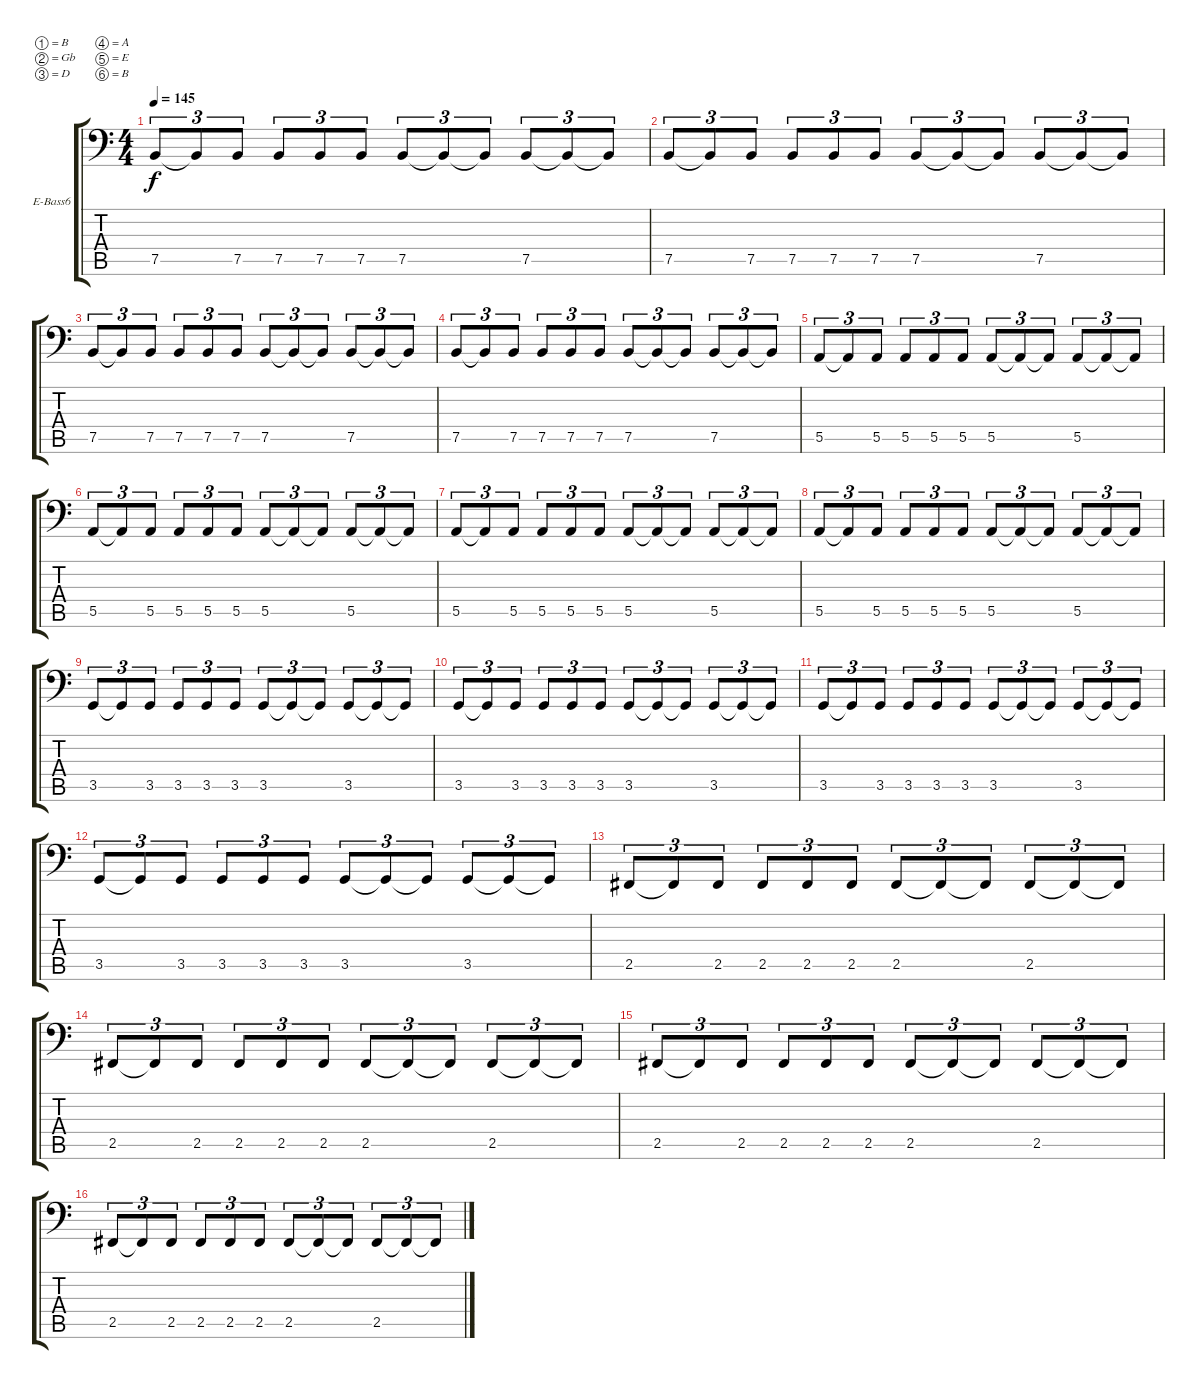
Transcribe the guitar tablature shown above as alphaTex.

\bracketExtendMode groupsimilarinstruments
\firstSystemTrackNameOrientation horizontal
\otherSystemsTrackNameOrientation horizontal
\track ("TED LUNDSTROM" "E-Bass6") {instrument electricbasspick}
\staff {score tabs}
\tuning (B2 Gb2 D2 A1 E1 B0)
\ts (4 4)
\tempo 145
\clef f4
\ks c
7.5.8{tu (3 2) dy f} 7.5{t}.8{tu (3 2)} 7.5.8{tu (3 2)} 7.5.8{tu (3 2)} 7.5.8{tu (3 2)} 7.5.8{tu (3 2)} 7.5.8{tu (3 2)} 7.5{t}.8{tu (3 2)} 7.5{t}.8{tu (3 2)} 7.5.8{tu (3 2)} 7.5{t}.8{tu (3 2)} 7.5{t}.8{tu (3 2)} |
7.5.8{tu (3 2)} 7.5{t}.8{tu (3 2)} 7.5.8{tu (3 2)} 7.5.8{tu (3 2)} 7.5.8{tu (3 2)} 7.5.8{tu (3 2)} 7.5.8{tu (3 2)} 7.5{t}.8{tu (3 2)} 7.5{t}.8{tu (3 2)} 7.5.8{tu (3 2)} 7.5{t}.8{tu (3 2)} 7.5{t}.8{tu (3 2)} |
7.5.8{tu (3 2)} 7.5{t}.8{tu (3 2)} 7.5.8{tu (3 2)} 7.5.8{tu (3 2)} 7.5.8{tu (3 2)} 7.5.8{tu (3 2)} 7.5.8{tu (3 2)} 7.5{t}.8{tu (3 2)} 7.5{t}.8{tu (3 2)} 7.5.8{tu (3 2)} 7.5{t}.8{tu (3 2)} 7.5{t}.8{tu (3 2)} |
7.5.8{tu (3 2)} 7.5{t}.8{tu (3 2)} 7.5.8{tu (3 2)} 7.5.8{tu (3 2)} 7.5.8{tu (3 2)} 7.5.8{tu (3 2)} 7.5.8{tu (3 2)} 7.5{t}.8{tu (3 2)} 7.5{t}.8{tu (3 2)} 7.5.8{tu (3 2)} 7.5{t}.8{tu (3 2)} 7.5{t}.8{tu (3 2)} |
5.5.8{tu (3 2)} 5.5{t}.8{tu (3 2)} 5.5.8{tu (3 2)} 5.5.8{tu (3 2)} 5.5.8{tu (3 2)} 5.5.8{tu (3 2)} 5.5.8{tu (3 2)} 5.5{t}.8{tu (3 2)} 5.5{t}.8{tu (3 2)} 5.5.8{tu (3 2)} 5.5{t}.8{tu (3 2)} 5.5{t}.8{tu (3 2)} |
5.5.8{tu (3 2)} 5.5{t}.8{tu (3 2)} 5.5.8{tu (3 2)} 5.5.8{tu (3 2)} 5.5.8{tu (3 2)} 5.5.8{tu (3 2)} 5.5.8{tu (3 2)} 5.5{t}.8{tu (3 2)} 5.5{t}.8{tu (3 2)} 5.5.8{tu (3 2)} 5.5{t}.8{tu (3 2)} 5.5{t}.8{tu (3 2)} |
5.5.8{tu (3 2)} 5.5{t}.8{tu (3 2)} 5.5.8{tu (3 2)} 5.5.8{tu (3 2)} 5.5.8{tu (3 2)} 5.5.8{tu (3 2)} 5.5.8{tu (3 2)} 5.5{t}.8{tu (3 2)} 5.5{t}.8{tu (3 2)} 5.5.8{tu (3 2)} 5.5{t}.8{tu (3 2)} 5.5{t}.8{tu (3 2)} |
5.5.8{tu (3 2)} 5.5{t}.8{tu (3 2)} 5.5.8{tu (3 2)} 5.5.8{tu (3 2)} 5.5.8{tu (3 2)} 5.5.8{tu (3 2)} 5.5.8{tu (3 2)} 5.5{t}.8{tu (3 2)} 5.5{t}.8{tu (3 2)} 5.5.8{tu (3 2)} 5.5{t}.8{tu (3 2)} 5.5{t}.8{tu (3 2)} |
3.5.8{tu (3 2)} 3.5{t}.8{tu (3 2)} 3.5.8{tu (3 2)} 3.5.8{tu (3 2)} 3.5.8{tu (3 2)} 3.5.8{tu (3 2)} 3.5.8{tu (3 2)} 3.5{t}.8{tu (3 2)} 3.5{t}.8{tu (3 2)} 3.5.8{tu (3 2)} 3.5{t}.8{tu (3 2)} 3.5{t}.8{tu (3 2)} |
3.5.8{tu (3 2)} 3.5{t}.8{tu (3 2)} 3.5.8{tu (3 2)} 3.5.8{tu (3 2)} 3.5.8{tu (3 2)} 3.5.8{tu (3 2)} 3.5.8{tu (3 2)} 3.5{t}.8{tu (3 2)} 3.5{t}.8{tu (3 2)} 3.5.8{tu (3 2)} 3.5{t}.8{tu (3 2)} 3.5{t}.8{tu (3 2)} |
3.5.8{tu (3 2)} 3.5{t}.8{tu (3 2)} 3.5.8{tu (3 2)} 3.5.8{tu (3 2)} 3.5.8{tu (3 2)} 3.5.8{tu (3 2)} 3.5.8{tu (3 2)} 3.5{t}.8{tu (3 2)} 3.5{t}.8{tu (3 2)} 3.5.8{tu (3 2)} 3.5{t}.8{tu (3 2)} 3.5{t}.8{tu (3 2)} |
3.5.8{tu (3 2)} 3.5{t}.8{tu (3 2)} 3.5.8{tu (3 2)} 3.5.8{tu (3 2)} 3.5.8{tu (3 2)} 3.5.8{tu (3 2)} 3.5.8{tu (3 2)} 3.5{t}.8{tu (3 2)} 3.5{t}.8{tu (3 2)} 3.5.8{tu (3 2)} 3.5{t}.8{tu (3 2)} 3.5{t}.8{tu (3 2)} |
2.5.8{tu (3 2)} 2.5{t}.8{tu (3 2)} 2.5.8{tu (3 2)} 2.5.8{tu (3 2)} 2.5.8{tu (3 2)} 2.5.8{tu (3 2)} 2.5.8{tu (3 2)} 2.5{t}.8{tu (3 2)} 2.5{t}.8{tu (3 2)} 2.5.8{tu (3 2)} 2.5{t}.8{tu (3 2)} 2.5{t}.8{tu (3 2)} |
2.5.8{tu (3 2)} 2.5{t}.8{tu (3 2)} 2.5.8{tu (3 2)} 2.5.8{tu (3 2)} 2.5.8{tu (3 2)} 2.5.8{tu (3 2)} 2.5.8{tu (3 2)} 2.5{t}.8{tu (3 2)} 2.5{t}.8{tu (3 2)} 2.5.8{tu (3 2)} 2.5{t}.8{tu (3 2)} 2.5{t}.8{tu (3 2)} |
2.5.8{tu (3 2)} 2.5{t}.8{tu (3 2)} 2.5.8{tu (3 2)} 2.5.8{tu (3 2)} 2.5.8{tu (3 2)} 2.5.8{tu (3 2)} 2.5.8{tu (3 2)} 2.5{t}.8{tu (3 2)} 2.5{t}.8{tu (3 2)} 2.5.8{tu (3 2)} 2.5{t}.8{tu (3 2)} 2.5{t}.8{tu (3 2)} |
2.5.8{tu (3 2)} 2.5{t}.8{tu (3 2)} 2.5.8{tu (3 2)} 2.5.8{tu (3 2)} 2.5.8{tu (3 2)} 2.5.8{tu (3 2)} 2.5.8{tu (3 2)} 2.5{t}.8{tu (3 2)} 2.5{t}.8{tu (3 2)} 2.5.8{tu (3 2)} 2.5{t}.8{tu (3 2)} 2.5{t}.8{tu (3 2)}
